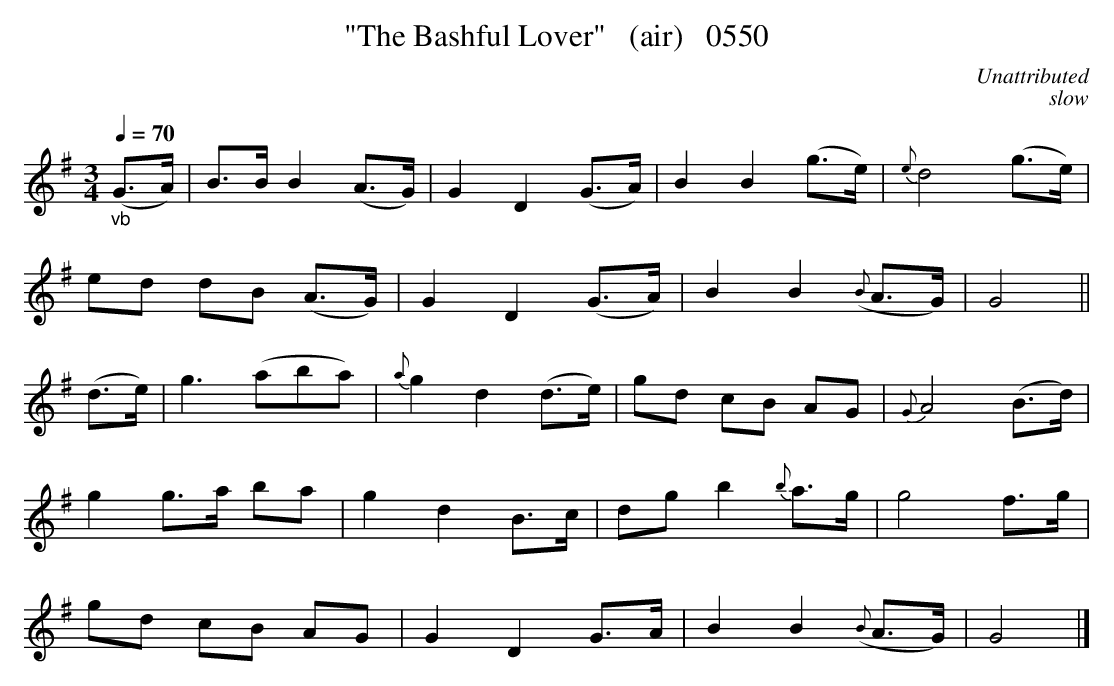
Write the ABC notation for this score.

X:1
T:"The Bashful Lover"   (air)   0550
C:Unattributed
C:slow
Q:1/4=70
M:3/4
L:1/8
K:G
"_vb"(G3/2A/2)|B3/2B/2 B2(A3/2G/2)|G2D2(G3/2A/2)|B2B2(g3/2e/2)|{e}d4(g3/2e/2)|
ed dB (A3/2G/2)|G2D2(G3/2A/2)|B2B2({B}A3/2G/2)|G4||
(d3/2e/2)|g3(aba)|{a}g2d2(d3/2e/2)|gd cB AG|{G}A4 (B3/2d/2)|
g2g3/2a/2 ba|g2d2B3/2c/2|dg b2{b}a3/2g/2|g4f3/2g/2|
gd cB AG|G2D2G3/2A/2|B2B2({B}A3/2G/2)|G4|]
